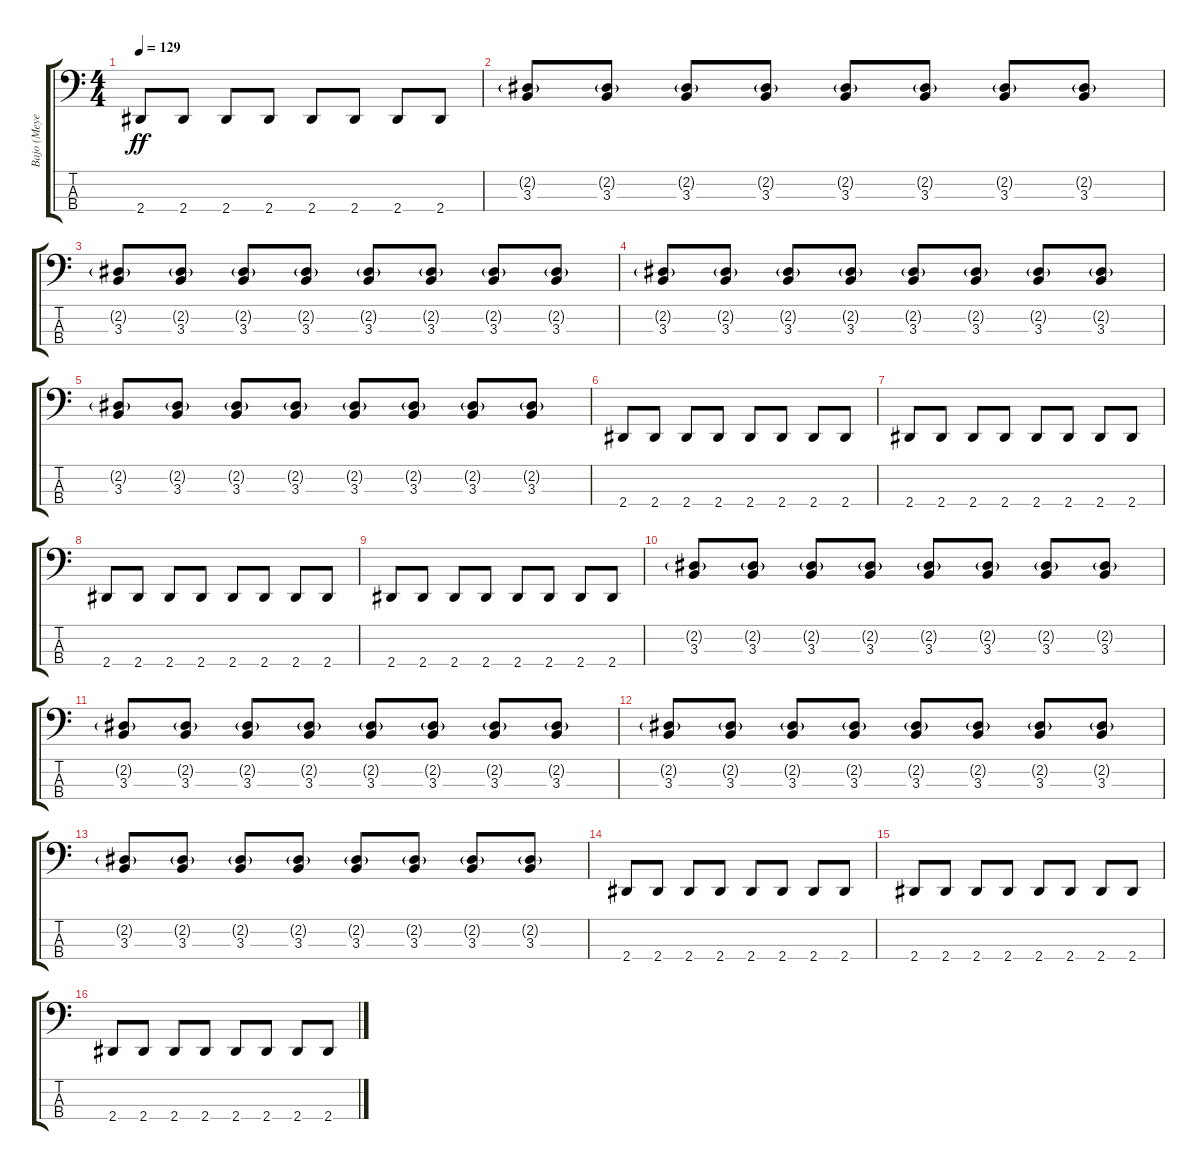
\track ("Bajo (Meyer)" "Bajo (Meye") {instrument acousticguitarsteel}
\staff {score tabs}
\tuning (Gb2 Db2 Ab1 Db1) {hide}
\ts (4 4)
\tempo 129
\clef f4
\ks c
2.4.8{dy ff} 2.4.8 2.4.8 2.4.8 2.4.8 2.4.8 2.4.8 2.4.8 |
(2.2{g} 3.3).8 (2.2{g} 3.3).8 (2.2{g} 3.3).8 (2.2{g} 3.3).8 (2.2{g} 3.3).8 (2.2{g} 3.3).8 (2.2{g} 3.3).8 (2.2{g} 3.3).8 |
(2.2{g} 3.3).8 (2.2{g} 3.3).8 (2.2{g} 3.3).8 (2.2{g} 3.3).8 (2.2{g} 3.3).8 (2.2{g} 3.3).8 (2.2{g} 3.3).8 (2.2{g} 3.3).8 |
(2.2{g} 3.3).8 (2.2{g} 3.3).8 (2.2{g} 3.3).8 (2.2{g} 3.3).8 (2.2{g} 3.3).8 (2.2{g} 3.3).8 (2.2{g} 3.3).8 (2.2{g} 3.3).8 |
(2.2{g} 3.3).8 (2.2{g} 3.3).8 (2.2{g} 3.3).8 (2.2{g} 3.3).8 (2.2{g} 3.3).8 (2.2{g} 3.3).8 (2.2{g} 3.3).8 (2.2{g} 3.3).8 |
2.4.8 2.4.8 2.4.8 2.4.8 2.4.8 2.4.8 2.4.8 2.4.8 |
2.4.8 2.4.8 2.4.8 2.4.8 2.4.8 2.4.8 2.4.8 2.4.8 |
2.4.8 2.4.8 2.4.8 2.4.8 2.4.8 2.4.8 2.4.8 2.4.8 |
2.4.8 2.4.8 2.4.8 2.4.8 2.4.8 2.4.8 2.4.8 2.4.8 |
(2.2{g} 3.3).8 (2.2{g} 3.3).8 (2.2{g} 3.3).8 (2.2{g} 3.3).8 (2.2{g} 3.3).8 (2.2{g} 3.3).8 (2.2{g} 3.3).8 (2.2{g} 3.3).8 |
(2.2{g} 3.3).8 (2.2{g} 3.3).8 (2.2{g} 3.3).8 (2.2{g} 3.3).8 (2.2{g} 3.3).8 (2.2{g} 3.3).8 (2.2{g} 3.3).8 (2.2{g} 3.3).8 |
(2.2{g} 3.3).8 (2.2{g} 3.3).8 (2.2{g} 3.3).8 (2.2{g} 3.3).8 (2.2{g} 3.3).8 (2.2{g} 3.3).8 (2.2{g} 3.3).8 (2.2{g} 3.3).8 |
(2.2{g} 3.3).8 (2.2{g} 3.3).8 (2.2{g} 3.3).8 (2.2{g} 3.3).8 (2.2{g} 3.3).8 (2.2{g} 3.3).8 (2.2{g} 3.3).8 (2.2{g} 3.3).8 |
2.4.8 2.4.8 2.4.8 2.4.8 2.4.8 2.4.8 2.4.8 2.4.8 |
2.4.8 2.4.8 2.4.8 2.4.8 2.4.8 2.4.8 2.4.8 2.4.8 |
2.4.8 2.4.8 2.4.8 2.4.8 2.4.8 2.4.8 2.4.8 2.4.8
